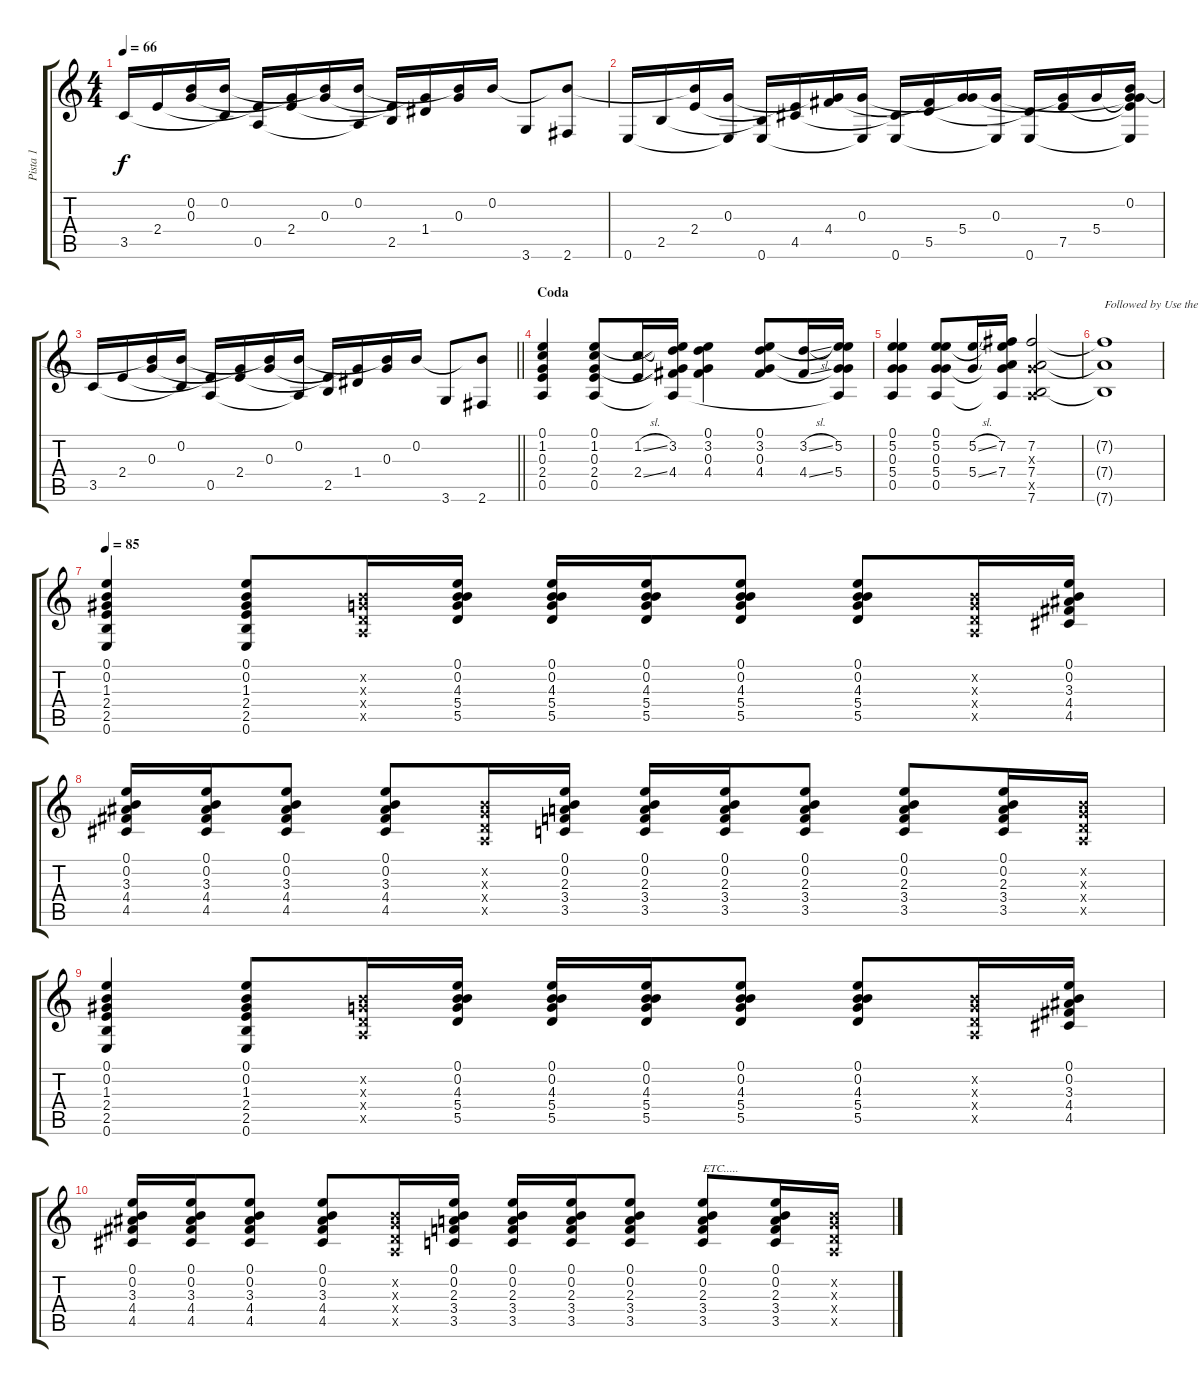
\track ("Pista 1" "Pista 1") {instrument acousticguitarsteel}
\staff {score tabs}
\tuning (E4 B3 G3 D3 A2 E2) {hide}
\ts (4 4)
\tempo 66
\clef g2
\ks c
3.5.16{dy f} 2.4.16 (0.2{t} 0.3).16 (0.2 3.5{t}).16 (2.4{t} 0.5).16 (0.3{t} 2.4).16 (0.2{t} 0.3).16 (0.2 0.5{t}).16 (2.4{t} 2.5).16 (0.3{t} 1.4).16 (0.2{t} 0.3).16 0.2.16 3.6.8 (0.2{t} 2.6).8 |
0.6.16 2.5.16 (0.2{t} 2.4).16 (0.3 0.6{t}).16 (2.5{t} 0.6).16 (2.4{t} 4.5).16 (0.3{t} 4.4).16 (0.3 0.6{t}).16 (4.5{t} 0.6).16 (4.4{t} 5.5).16 (0.3{t} 5.4).16 (0.3 0.6{t}).16 (5.5{t} 0.6).16 (5.4{t} 7.5).16 5.4.16 (0.2 0.3{t} 5.4{t} 7.5{t} 0.6{t}).16 |
\barLineRight lightlight
3.5.16 2.4.16 (0.2{t} 0.3).16 (0.2 3.5{t}).16 (2.4{t} 0.5).16 (0.3{t} 2.4).16 (0.2{t} 0.3).16 (0.2 0.5{t}).16 (2.4{t} 2.5).16 (0.3{t} 1.4).16 (0.2{t} 0.3).16 0.2.16 3.6.8 (0.2{t} 2.6).8 |
\section ("" "Coda")
(0.1 1.2 0.3 2.4 0.5).4 (0.1 1.2 0.3 2.4 0.5).8 (1.2{sl} 2.4{ss}).16 (0.1{t} 3.2 0.3{t} 4.4 0.5{t}).16 (0.1 3.2 0.3 4.4).4 (0.1 3.2 0.3 4.4).8 (3.2{sl} 4.4{ss}).16 (0.1{t} 5.2 0.3{t} 5.4 0.5{t}).16 |
(0.1 5.2 0.3 5.4 0.5).4 (0.1 5.2 0.3 5.4 0.5).8 (5.2{sl} 5.4{ss}).16 (0.1{t} 7.2 0.3{t} 7.4 0.5{t}).16 (7.2 0.3{x} 7.4 0.5{x} 7.6).2 |
(7.2{t} 7.4{t} 7.6{t}).1{txt "Followed by Use the man \"if you want\""} |
\tempo 85
(0.1 0.2 1.3 2.4 2.5 0.6).4 (0.1 0.2 1.3 2.4 2.5 0.6).8 (0.2{x} 0.3{x} 0.4{x} 0.5{x}).16 (0.1 0.2 4.3 5.4 5.5).16 (0.1 0.2 4.3 5.4 5.5).16 (0.1 0.2 4.3 5.4 5.5).16 (0.1 0.2 4.3 5.4 5.5).8 (0.1 0.2 4.3 5.4 5.5).8 (0.2{x} 0.3{x} 0.4{x} 0.5{x}).16 (0.1 0.2 3.3 4.4 4.5).16 |
(0.1 0.2 3.3 4.4 4.5).16 (0.1 0.2 3.3 4.4 4.5).16 (0.1 0.2 3.3 4.4 4.5).8 (0.1 0.2 3.3 4.4 4.5).8 (0.2{x} 0.3{x} 0.4{x} 0.5{x}).16 (0.1 0.2 2.3 3.4 3.5).16 (0.1 0.2 2.3 3.4 3.5).16 (0.1 0.2 2.3 3.4 3.5).16 (0.1 0.2 2.3 3.4 3.5).8 (0.1 0.2 2.3 3.4 3.5).8 (0.1 0.2 2.3 3.4 3.5).16 (0.2{x} 0.3{x} 0.4{x} 0.5{x}).16 |
(0.1 0.2 1.3 2.4 2.5 0.6).4 (0.1 0.2 1.3 2.4 2.5 0.6).8 (0.2{x} 0.3{x} 0.4{x} 0.5{x}).16 (0.1 0.2 4.3 5.4 5.5).16 (0.1 0.2 4.3 5.4 5.5).16 (0.1 0.2 4.3 5.4 5.5).16 (0.1 0.2 4.3 5.4 5.5).8 (0.1 0.2 4.3 5.4 5.5).8 (0.2{x} 0.3{x} 0.4{x} 0.5{x}).16 (0.1 0.2 3.3 4.4 4.5).16 |
(0.1 0.2 3.3 4.4 4.5).16 (0.1 0.2 3.3 4.4 4.5).16 (0.1 0.2 3.3 4.4 4.5).8 (0.1 0.2 3.3 4.4 4.5).8 (0.2{x} 0.3{x} 0.4{x} 0.5{x}).16 (0.1 0.2 2.3 3.4 3.5).16 (0.1 0.2 2.3 3.4 3.5).16 (0.1 0.2 2.3 3.4 3.5).16 (0.1 0.2 2.3 3.4 3.5).8 (0.1 0.2 2.3 3.4 3.5).8{txt "ETC....."} (0.1 0.2 2.3 3.4 3.5).16 (0.2{x} 0.3{x} 0.4{x} 0.5{x}).16
